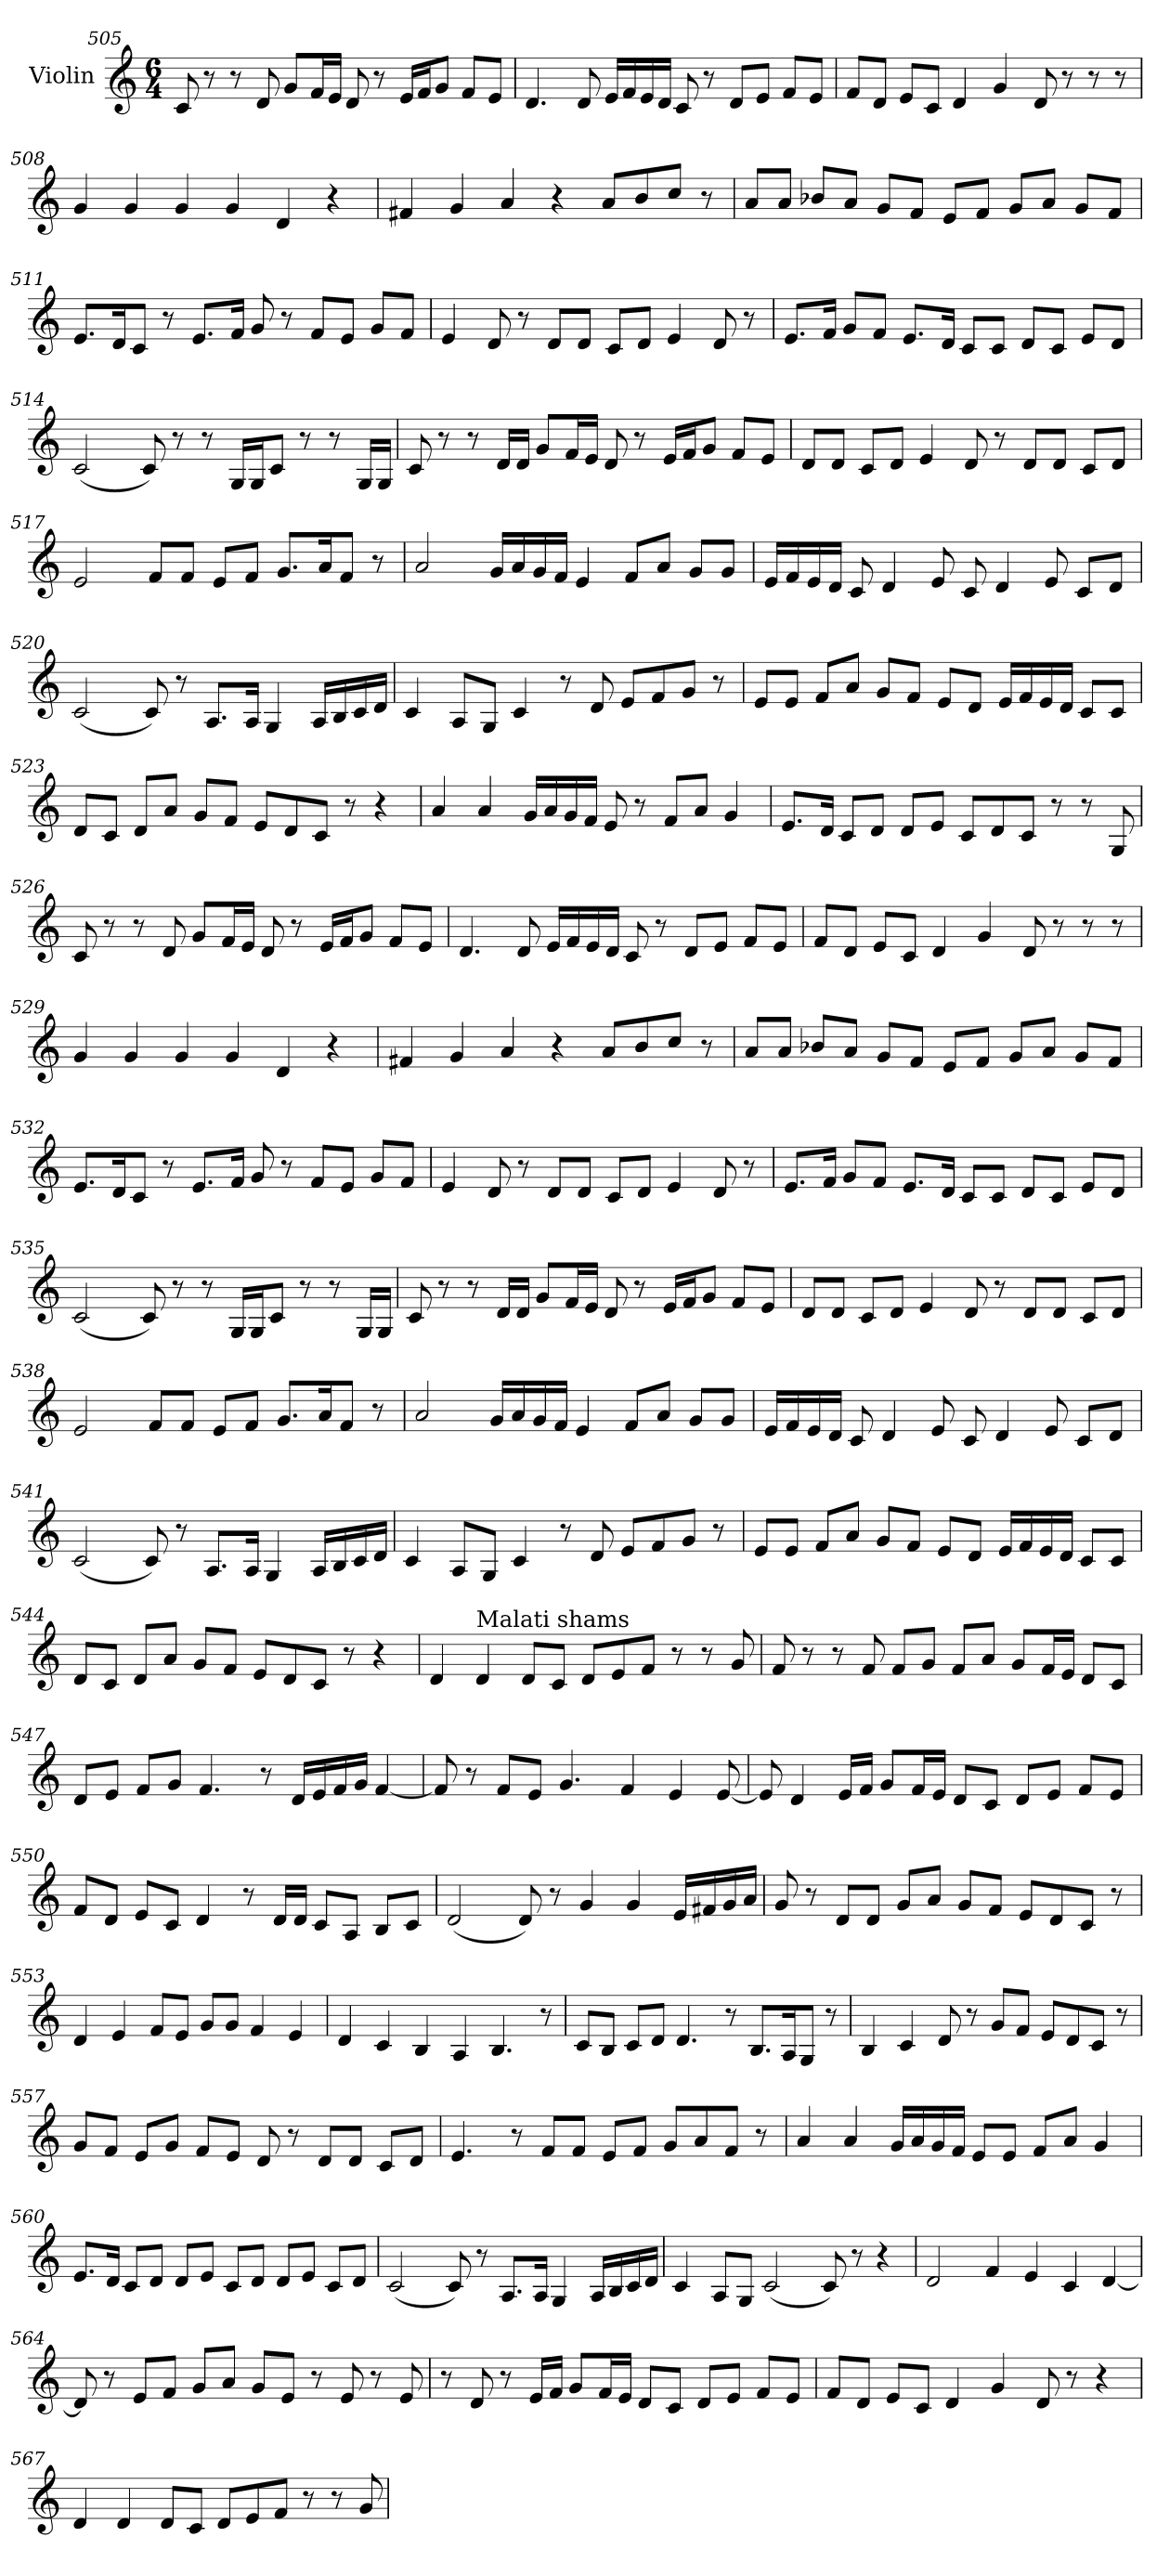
**kern
*part1
*staff1
*I"Violin
!!LO:PB:g=z
*clefG2
*k[]
*C:
*M6/4
=505
8c/
8r
8r
8d/
8g/L
16f/L
16e/JJ
8d/
8r
16e/LL
16f/J
8g/J
8f/L
8e/J
!!LO:PB:g=z
=506
4.d/
8d/
16e/LL
16f/
16e/
16d/JJ
8c/
8r
8d/L
8e/J
8f/L
8e/J
!!LO:PB:g=z
=507
8f/L
8d/J
8e/L
8c/J
4d/
4g/
8d/
8r
8r
8r
=508
4g/
4g/
4g/
4g/
4d/
4r
!!LO:PB:g=z
=509
4f#X/
4g/
4a/
4r
8a/L
8b/
8cc/J
8r
=510
8a/L
8a/J
8b-X/L
8a/J
8g/L
8f/J
8e/L
8f/J
8g/L
8a/J
8g/L
8f/J
!!LO:PB:g=z
=511
8.e/L
16d/K
8c/J
8r
8.e/L
16f/Jk
8g/
8r
8f/L
8e/J
8g/L
8f/J
!!LO:PB:g=z
=512
4e/
8d/
8r
8d/L
8d/J
8c/L
8d/J
4e/
8d/
8r
=513
8.e/L
16f/Jk
8g/L
8f/J
8.e/L
16d/Jk
8c/L
8c/J
8d/L
8c/J
8e/L
8d/J
!!LO:PB:g=z
=514
(2c/
8c/)
8r
8r
16G/LL
16G/J
8c/J
8r
8r
16G/LL
16G/JJ
!!LO:PB:g=z
=515
8c/
8r
8r
16d/LL
16d/JJ
8g/L
16f/L
16e/JJ
8d/
8r
16e/LL
16f/J
8g/J
8f/L
8e/J
!!LO:PB:g=z
=516
8d/L
8d/J
8c/L
8d/J
4e/
8d/
8r
8d/L
8d/J
8c/L
8d/J
=517
2e/
8f/L
8f/J
8e/L
8f/J
8.g/L
16a/K
8f/J
8r
!!LO:PB:g=z
=518
2a/
16g/LL
16a/
16g/
16f/JJ
4e/
8f/L
8a/J
8g/L
8g/J
=519
16e/LL
16f/
16e/
16d/JJ
8c/
4d/
8e/
8c/
4d/
8e/
8c/L
8d/J
!!LO:PB:g=z
=520
(2c/
8c/)
8r
8.A/L
16A/Jk
4G/
16A/LL
16B/
16c/
16d/JJ
!!LO:PB:g=z
=521
4c/
8A/L
8G/J
4c/
8r
8d/
8e/L
8f/
8g/J
8r
=522
8e/L
8e/J
8f/L
8a/J
8g/L
8f/J
8e/L
8d/J
16e/LL
16f/
16e/
16d/JJ
8c/L
8c/J
!!LO:PB:g=z
=523
8d/L
8c/J
8d/L
8a/J
8g/L
8f/J
8e/L
8d/
8c/J
8r
4r
!!LO:PB:g=z
=524
4a/
4a/
16g/LL
16a/
16g/
16f/JJ
8e/
8r
8f/L
8a/J
4g/
=525
8.e/L
16d/Jk
8c/L
8d/J
8d/L
8e/J
8c/L
8d/
8c/J
8r
8r
8G/
!!LO:PB:g=z
=526
8c/
8r
8r
8d/
8g/L
16f/L
16e/JJ
8d/
8r
16e/LL
16f/J
8g/J
8f/L
8e/J
=527
4.d/
8d/
16e/LL
16f/
16e/
16d/JJ
8c/
8r
8d/L
8e/J
8f/L
8e/J
!!LO:PB:g=z
=528
8f/L
8d/J
8e/L
8c/J
4d/
4g/
8d/
8r
8r
8r
=529
4g/
4g/
4g/
4g/
4d/
4r
!!LO:PB:g=z
=530
4f#X/
4g/
4a/
4r
8a/L
8b/
8cc/J
8r
=531
8a/L
8a/J
8b-X/L
8a/J
8g/L
8f/J
8e/L
8f/J
8g/L
8a/J
8g/L
8f/J
!!LO:PB:g=z
=532
8.e/L
16d/K
8c/J
8r
8.e/L
16f/Jk
8g/
8r
8f/L
8e/J
8g/L
8f/J
!!LO:PB:g=z
=533
4e/
8d/
8r
8d/L
8d/J
8c/L
8d/J
4e/
8d/
8r
!!LO:PB:g=z
=534
8.e/L
16f/Jk
8g/L
8f/J
8.e/L
16d/Jk
8c/L
8c/J
8d/L
8c/J
8e/L
8d/J
=535
(2c/
8c/)
8r
8r
16G/LL
16G/J
8c/J
8r
8r
16G/LL
16G/JJ
!!LO:PB:g=z
=536
8c/
8r
8r
16d/LL
16d/JJ
8g/L
16f/L
16e/JJ
8d/
8r
16e/LL
16f/J
8g/J
8f/L
8e/J
!!LO:PB:g=z
=537
8d/L
8d/J
8c/L
8d/J
4e/
8d/
8r
8d/L
8d/J
8c/L
8d/J
=538
2e/
8f/L
8f/J
8e/L
8f/J
8.g/L
16a/K
8f/J
8r
!!LO:PB:g=z
=539
2a/
16g/LL
16a/
16g/
16f/JJ
4e/
8f/L
8a/J
8g/L
8g/J
!!LO:PB:g=z
=540
16e/LL
16f/
16e/
16d/JJ
8c/
4d/
8e/
8c/
4d/
8e/
8c/L
8d/J
=541
(2c/
8c/)
8r
8.A/L
16A/Jk
4G/
16A/LL
16B/
16c/
16d/JJ
!!LO:PB:g=z
=542
4c/
8A/L
8G/J
4c/
8r
8d/
8e/L
8f/
8g/J
8r
!!LO:PB:g=z
=543
8e/L
8e/J
8f/L
8a/J
8g/L
8f/J
8e/L
8d/J
16e/LL
16f/
16e/
16d/JJ
8c/L
8c/J
=544
8d/L
8c/J
8d/L
8a/J
8g/L
8f/J
8e/L
8d/
8c/J
8r
4r
!!LO:PB:g=z
=545
4d/
!LO:TX:a:t=Malati shams
4d/
8d/L
8c/J
8d/L
8e/
8f/J
8r
8r
8g/
!!LO:PB:g=z
=546
8f/
8r
8r
8f/
8f/L
8g/J
8f/L
8a/J
8g/L
16f/L
16e/JJ
8d/L
8c/J
=547
8d/L
8e/J
8f/L
8g/J
4.f/
8r
16d/LL
16e/
16f/
16g/JJ
[4f/
!!LO:PB:g=z
=548
8f/]
8r
8f/L
8e/J
4.g/
4f/
4e/
[8e/
!!LO:PB:g=z
=549
8e/]
4d/
16e/LL
16f/JJ
8g/L
16f/L
16e/JJ
8d/L
8c/J
8d/L
8e/J
8f/L
8e/J
=550
8f/L
8d/J
8e/L
8c/J
4d/
8r
16d/LL
16d/JJ
8c/L
8A/J
8B/L
8c/J
=551
(2d/
8d/)
8r
4g/
4g/
16e/LL
16f#X/
16g/
16a/JJ
!!LO:PB:g=z
=552
8g/
8r
8d/L
8d/J
8g/L
8a/J
8g/L
8f/J
8e/L
8d/
8c/J
8r
=553
4d/
4e/
8f/L
8e/J
8g/L
8g/J
4f/
4e/
!!LO:PB:g=z
=554
4d/
4c/
4B/
4A/
4.B/
8r
=555
8c/L
8B/J
8c/L
8d/J
4.d/
8r
8.B/L
16A/K
8G/J
8r
!!LO:PB:g=z
=556
4B/
4c/
8d/
8r
8g/L
8f/J
8e/L
8d/
8c/J
8r
!!LO:PB:g=z
=557
8g/L
8f/J
8e/L
8g/J
8f/L
8e/J
8d/
8r
8d/L
8d/J
8c/L
8d/J
!!LO:PB:g=z
=558
4.e/
8r
8f/L
8f/J
8e/L
8f/J
8g/L
8a/
8f/J
8r
=559
4a/
4a/
16g/LL
16a/
16g/
16f/JJ
8e/L
8e/J
8f/L
8a/J
4g/
!!LO:PB:g=z
=560
8.e/L
16d/Jk
8c/L
8d/J
8d/L
8e/J
8c/L
8d/J
8d/L
8e/J
8c/L
8d/J
!!LO:PB:g=z
=561
(2c/
8c/)
8r
8.A/L
16A/Jk
4G/
16A/LL
16B/
16c/
16d/JJ
=562
4c/
8A/L
8G/J
(2c/
8c/)
8r
4r
!!LO:PB:g=z
=563
2d/
4f/
4e/
4c/
[4d/
=564
8d/]
8r
8e/L
8f/J
8g/L
8a/J
8g/L
8e/J
8r
8e/
8r
8e/
!!LO:PB:g=z
=565
8r
8d/
8r
16e/LL
16f/JJ
8g/L
16f/L
16e/JJ
8d/L
8c/J
8d/L
8e/J
8f/L
8e/J
!!LO:PB:g=z
=566
8f/L
8d/J
8e/L
8c/J
4d/
4g/
8d/
8r
4r
!!LO:PB:g=z
=567
4d/
4d/
8d/L
8c/J
8d/L
8e/
8f/J
8r
8r
8g/
=
*-
